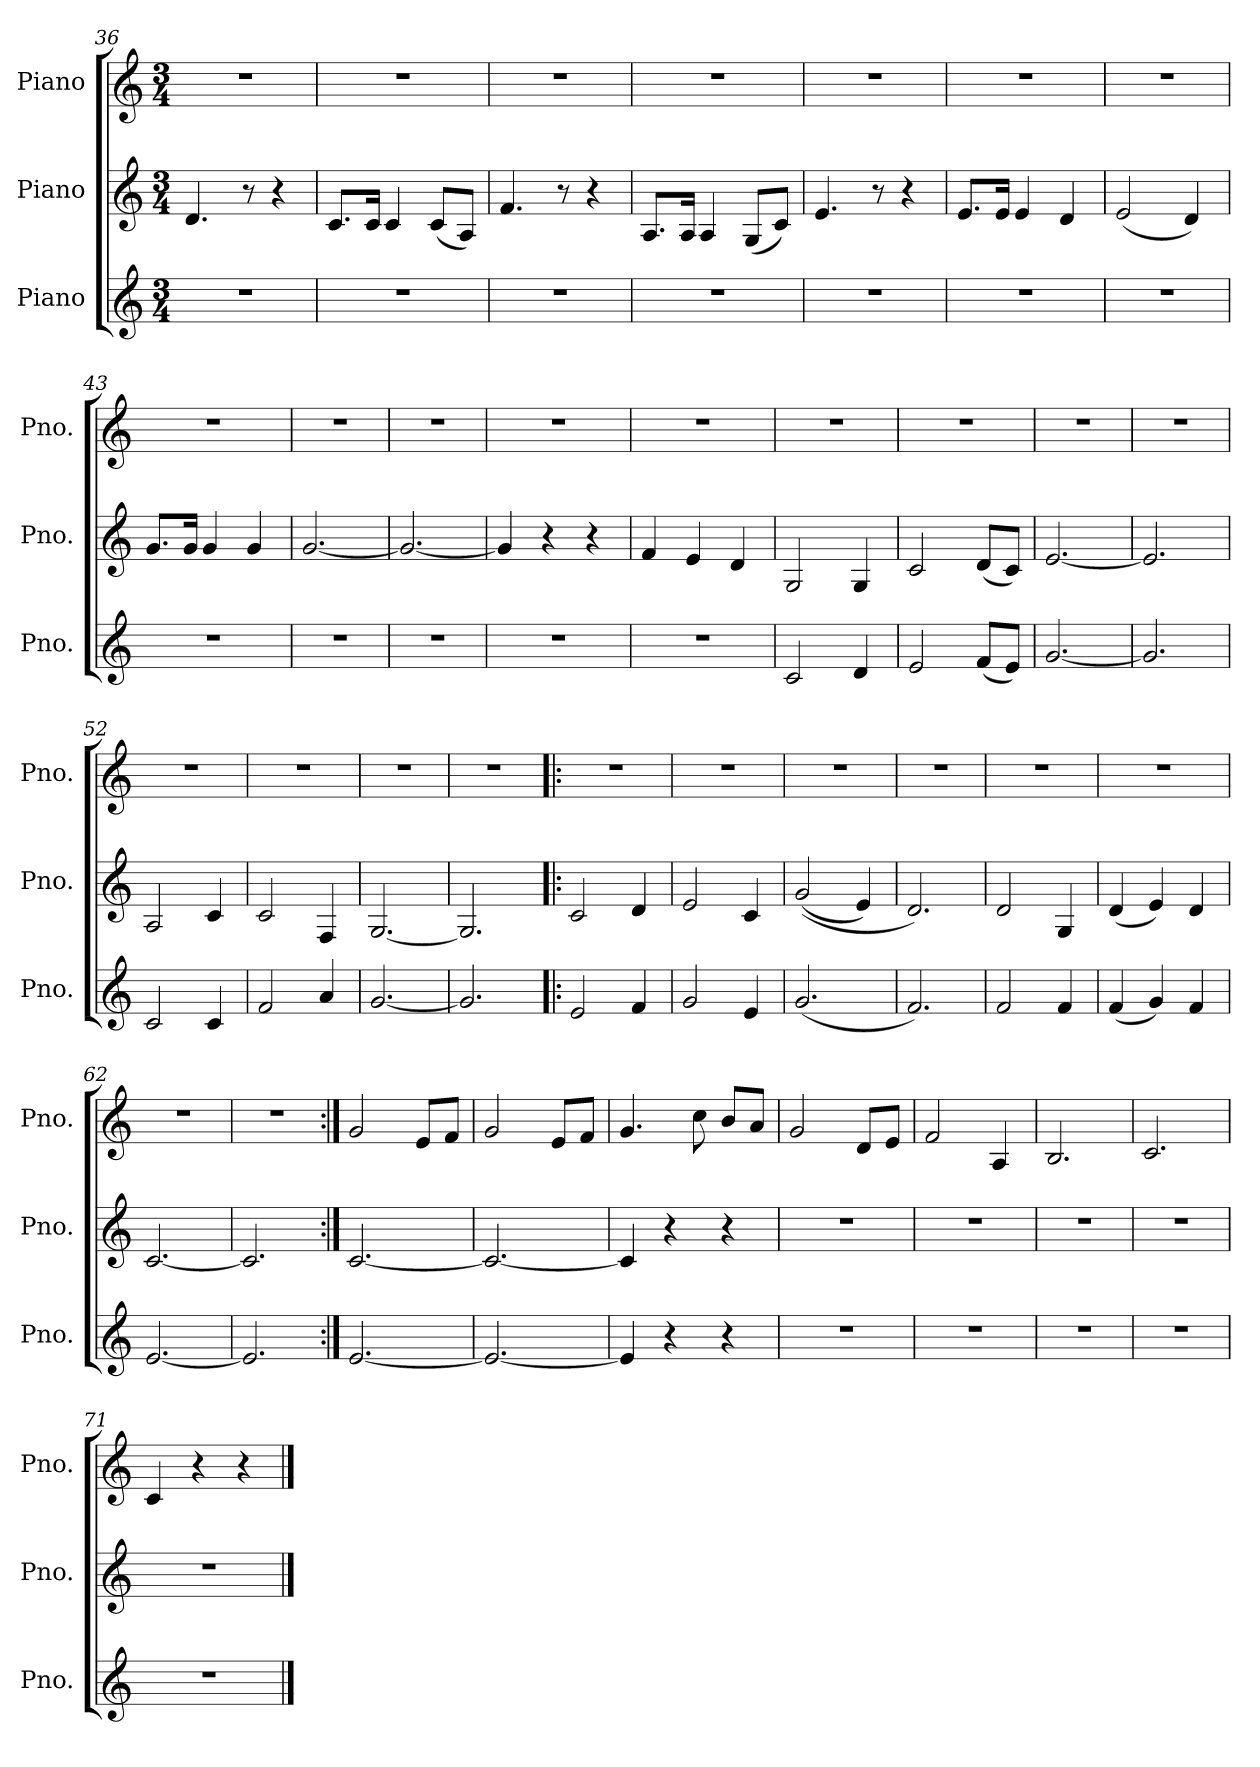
**kern	**kern	**kern
*part3	*part2	*part1
*staff3	*staff2	*staff1
*I"Piano	*I"Piano	*I"Piano
*I'Pno.	*I'Pno.	*I'Pno.
*clefG2	*clefG2	*clefG2
*k[]	*k[]	*k[]
*M3/4	*M3/4	*M3/4
=36	=36	=36
2.r	4.d/	2.r
.	8r	.
.	4r	.
=37	=37	=37
2.r	8.c/L	2.r
.	16c/Jk	.
.	4c/	.
.	(<8c/L	.
.	8A/J)	.
=38	=38	=38
2.r	4.f/	2.r
.	8r	.
.	4r	.
=39	=39	=39
2.r	8.A/L	2.r
.	16A/Jk	.
.	4A/	.
.	(<8G/L	.
.	8c/J)	.
=40	=40	=40
2.r	4.e/	2.r
.	8r	.
.	4r	.
=41	=41	=41
2.r	8.e/L	2.r
.	16e/Jk	.
.	4e/	.
.	4d/	.
=42	=42	=42
2.r	(<2e/	2.r
.	4d/)	.
=43	=43	=43
2.r	8.g/L	2.r
.	16g/Jk	.
.	4g/	.
.	4g/	.
=44	=44	=44
2.r	[2.g/	2.r
=45	=45	=45
2.r	2.g/_	2.r
=46	=46	=46
2.r	4g/]	2.r
.	4r	.
.	4r	.
=47	=47	=47
2.r	4f/	2.r
.	4e/	.
.	4d/	.
=48	=48	=48
2c/	2G/	2.r
4d/	4G/	.
=49	=49	=49
2e/	2c/	2.r
(<8f/L	(<8d/L	.
8e/J)	8c/J)	.
=50	=50	=50
[2.g/	[2.e/	2.r
=51	=51	=51
2.g/]	2.e/]	2.r
=52	=52	=52
2c/	2A/	2.r
4c/	4c/	.
=53	=53	=53
2f/	2c/	2.r
4a/	4F/	.
=54	=54	=54
[2.g/	[2.G/	2.r
=55	=55	=55
2.g/]	2.G/]	2.r
=56!|:	=56!|:	=56!|:
2e/	2c/	2.r
4f/	4d/	.
=57	=57	=57
2g/	2e/	2.r
4e/	4c/	.
=58	=58	=58
(<2.g/	(<(<2g/	2.r
.	4e/)	.
=59	=59	=59
2.f/)	2.d/)	2.r
=60	=60	=60
2f/	2d/	2.r
4f/	4G/	.
=61	=61	=61
(<4f/	(<4d/	2.r
4g/)	4e/)	.
4f/	4d/	.
=62	=62	=62
[2.e/	[2.c/	2.r
=63	=63	=63
2.e/]	2.c/]	2.r
=64:|!	=64:|!	=64:|!
[2.e/	[2.c/	2g/
.	.	8e/L
.	.	8f/J
=65	=65	=65
2.e/_	2.c/_	2g/
.	.	8e/L
.	.	8f/J
=66	=66	=66
4e/]	4c/]	4.g/
4r	4r	.
.	.	8cc\
4r	4r	8b/L
.	.	8a/J
=67	=67	=67
2.r	2.r	2g/
.	.	8d/L
.	.	8e/J
=68	=68	=68
2.r	2.r	2f/
.	.	4A/
=69	=69	=69
2.r	2.r	2.B/
=70	=70	=70
2.r	2.r	2.c/
=71	=71	=71
2.r	2.r	4c/
.	.	4r
.	.	4r
==	==	==
*-	*-	*-
